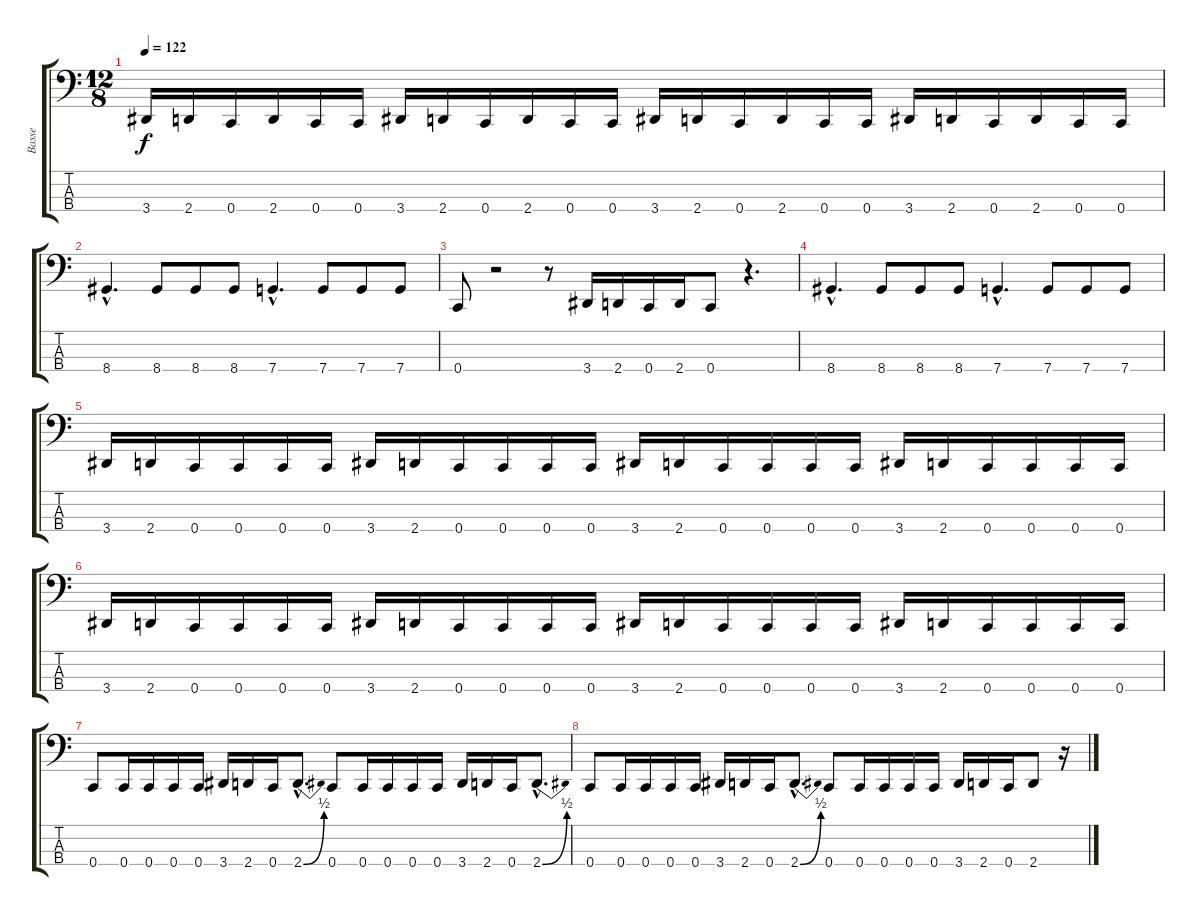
\track ("Basse" "Basse") {instrument electricbassfinger}
\staff {score tabs}
\tuning (F2 C2 G1 C1) {hide}
\ts (12 8)
\tempo 122
\clef f4
\ks c
3.4.16{dy f} 2.4.16 0.4.16 2.4.16 0.4.16 0.4.16 3.4.16 2.4.16 0.4.16 2.4.16 0.4.16 0.4.16 3.4.16 2.4.16 0.4.16 2.4.16 0.4.16 0.4.16 3.4.16 2.4.16 0.4.16 2.4.16 0.4.16 0.4.16 |
8.4{hac}.4{d} 8.4.8 8.4.8 8.4.8 7.4{hac}.4{d} 7.4.8 7.4.8 7.4.8 |
0.4.8 r.2 r.8 3.4.16 2.4.16 0.4.16 2.4.16 0.4.8 r.4{d} |
8.4{hac}.4{d} 8.4.8 8.4.8 8.4.8 7.4{hac}.4{d} 7.4.8 7.4.8 7.4.8 |
3.4.16 2.4.16 0.4.16 0.4.16 0.4.16 0.4.16 3.4.16 2.4.16 0.4.16 0.4.16 0.4.16 0.4.16 3.4.16 2.4.16 0.4.16 0.4.16 0.4.16 0.4.16 3.4.16 2.4.16 0.4.16 0.4.16 0.4.16 0.4.16 |
3.4.16 2.4.16 0.4.16 0.4.16 0.4.16 0.4.16 3.4.16 2.4.16 0.4.16 0.4.16 0.4.16 0.4.16 3.4.16 2.4.16 0.4.16 0.4.16 0.4.16 0.4.16 3.4.16 2.4.16 0.4.16 0.4.16 0.4.16 0.4.16 |
0.4.8 0.4.16 0.4.16 0.4.16 0.4.16 3.4.16 2.4.16 0.4.16 2.4{be (bend 0 0 60 2) hac}.8{d} 0.4.8 0.4.16 0.4.16 0.4.16 0.4.16 3.4.16 2.4.16 0.4.16 2.4{be (bend 0 0 60 2) hac}.8{d} |
0.4.8 0.4.16 0.4.16 0.4.16 0.4.16 3.4.16 2.4.16 0.4.16 2.4{be (bend 0 0 60 2) hac}.8{d} 0.4.8 0.4.16 0.4.16 0.4.16 0.4.16 3.4.16 2.4.16 0.4.16 2.4.8 r.16
